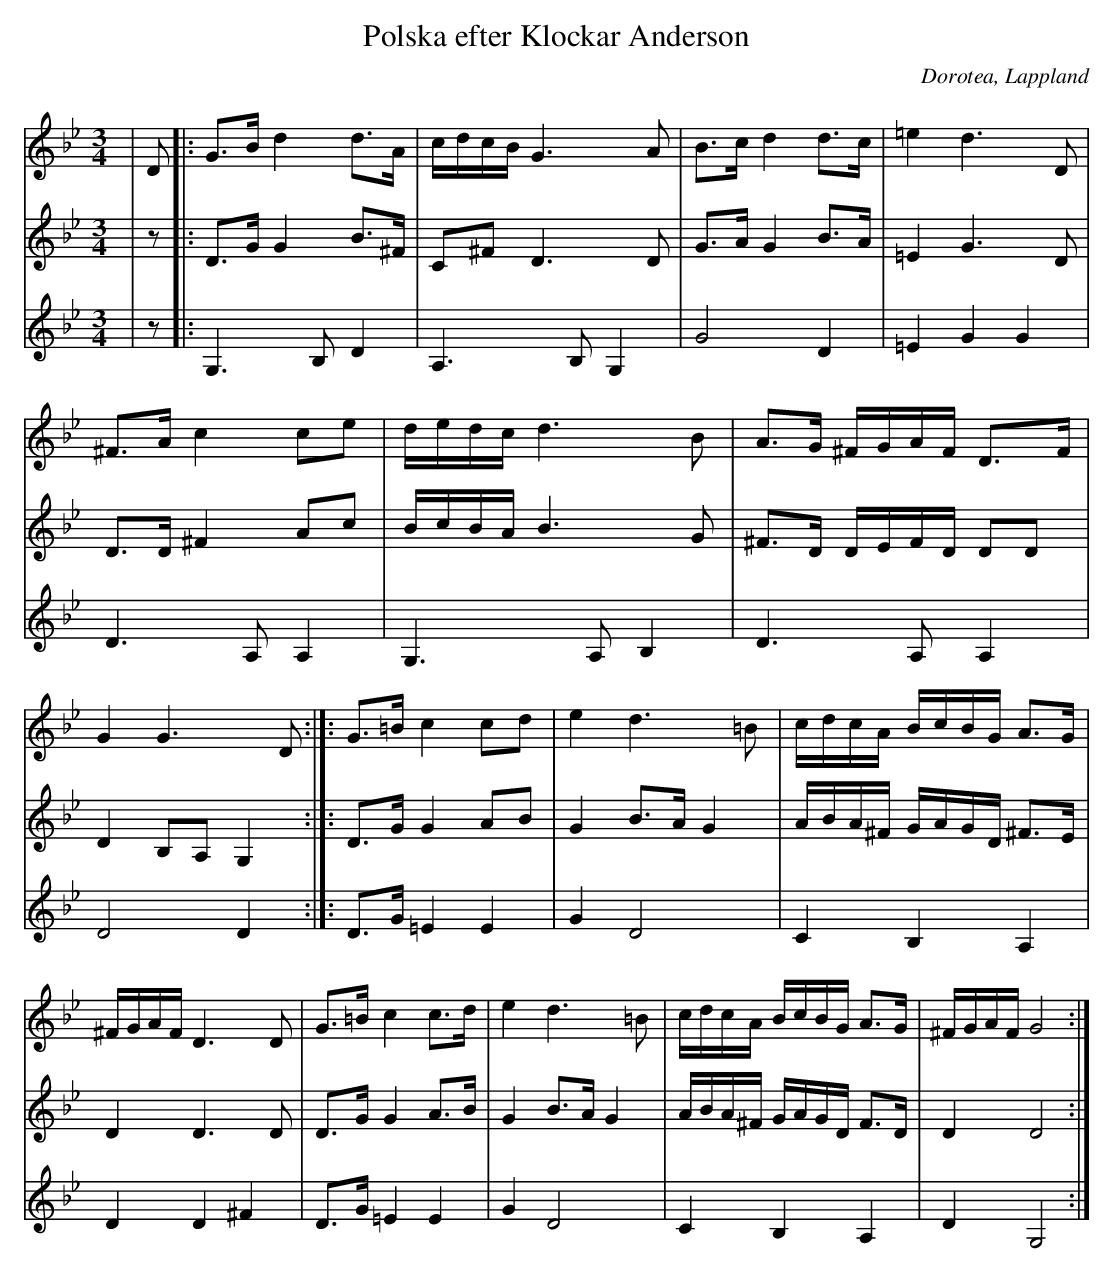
X:1
T:Polska efter Klockar Anderson
O:Dorotea, Lappland
M:3/4
L:1/16
K:Gm
V:1
| D2 |: G3B d4 d3A | cdcB G6 A2 | B3c d4 d3c | =e4 d6 D2 | ^F3A c4 c2e2 | dedc d6 B2 | A3G ^FGAF D3F | G4 G6 D2 :|]: G3=B c4 c2d2 | e4 d6 =B2 | cdcA BcBG A3G |^FGAF D6 D2 | G3=B c4 c3d | e4 d6 =B2 | cdcA BcBG A3G | ^FGAF G8 :|
V:2
| z2|: D3G G4 B3^F | C2^F2 D6 D2  | G3A G4 B3A | =E4 G6 D2 | D3D ^F4 A2c2 | BcBA B6 G2 | ^F3D DEFD D2D2 | D4 B,2A,2 G,4 :|]: D3G G4 A2B2 | G4 B3A G4 | ABA^F GAGD ^F3E | D4 D6 D2 | D3G G4 A3B1 | G4 B3A G4 | ABA^F GAGD F3D | D4 D8 :|
V:3
|z2 |: G,6 B,2 D4 | A,6 B,2 G,4 | G8 D4  | =E4 G4 G4 | D6 A,2 A,4 | G,6 A,2 B,4 | D6 A,2 A,4 | D8 D4 :|]: D3G1 =E4 E4 | G4 D8 | C4 B,4 A,4 | D4 D4 ^F4 | D3G1 =E4 E4 | G4 D8 | C4 B,4 A,4 | D4 G,8 :|
